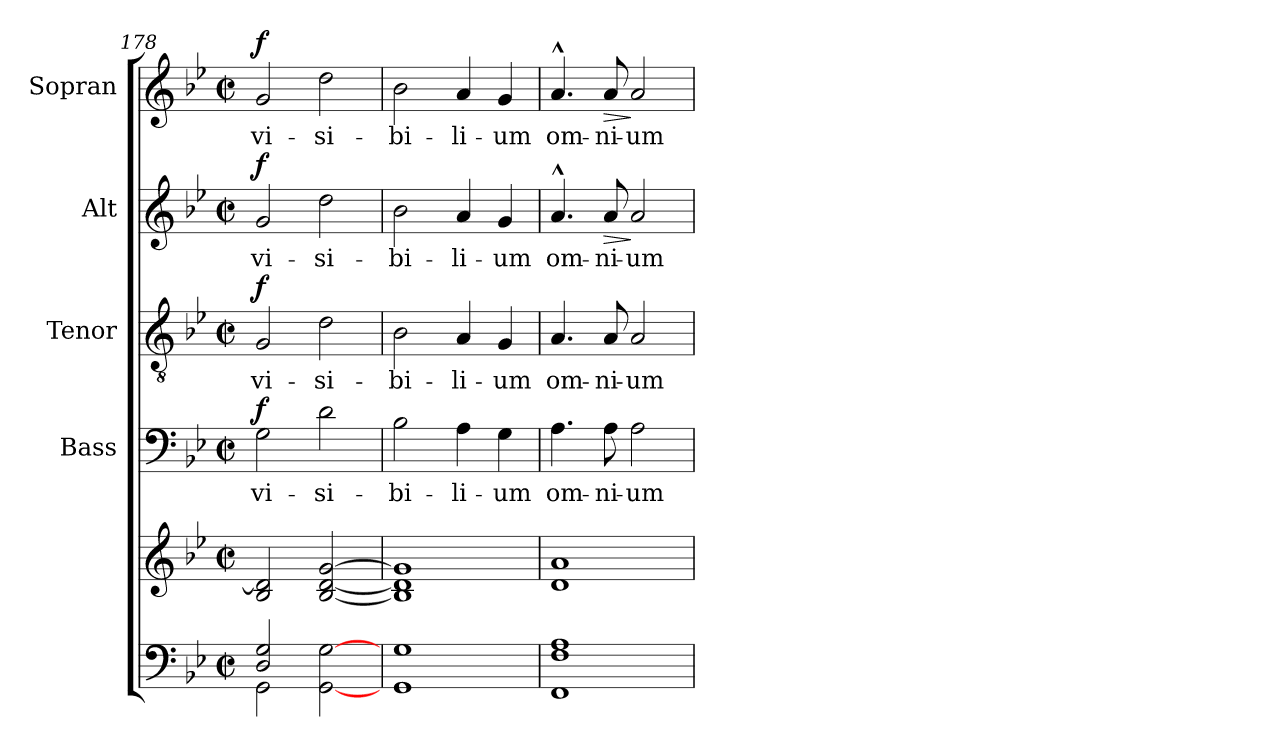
**kern	**kern	**kern	**text	**dynam	**kern	**text	**dynam	**kern	**text	**dynam	**kern	**text	**dynam
*part5	*part5	*part4	*part4	*part4	*part3	*part3	*part3	*part2	*part2	*part2	*part1	*part1	*part1
*staff6	*staff5	*staff4	*staff4	*staff4	*staff3	*staff3	*staff3	*staff2	*staff2	*staff2	*staff1	*staff1	*staff1
*	*	*I"Bass	*	*	*I"Tenor	*	*	*I"Alt	*	*	*I"Sopran	*	*
*	*	*I'B.	*	*	*I'T.	*	*	*I'A.	*	*	*I'S.	*	*
*clefF4	*clefG2	*clefF4	*	*	*clefGv2	*	*	*clefG2	*	*	*clefG2	*	*
*k[b-e-]	*k[b-e-]	*k[b-e-]	*	*	*k[b-e-]	*	*	*k[b-e-]	*	*	*k[b-e-]	*	*
*B-:	*B-:	*B-:	*	*	*B-:	*	*	*B-:	*	*	*B-:	*	*
*M2/2	*M2/2	*M2/2	*	*	*M2/2	*	*	*M2/2	*	*	*M2/2	*	*
*met(c|)	*met(c|)	*met(c|)	*	*	*met(c|)	*	*	*met(c|)	*	*	*met(c|)	*	*
=178	=178	=178	=178	=178	=178	=178	=178	=178	=178	=178	=178	=178	=178
*^	*	*	*	*	*	*	*	*	*	*	*	*	*
!	!	!	!	!LO:LY:b	!LO:DY:a	!	!LO:LY:b	!LO:DY:a	!	!LO:LY:b	!LO:DY:a	!	!LO:LY:b	!LO:DY:a
2D/ 2G/	2GG\	2B-/ 2d/]	2G\	vi-	f	2G/	vi-	f	2g/	vi-	f	2g/	vi-	f
!	!	!	!	!LO:LY:b	!	!	!LO:LY:b	!	!	!LO:LY:b	!	!	!LO:LY:b	!
2ryy	[<2GG\ [>2G\	[2B-/ [2d/ [2g/	2d\	-si-	.	2d\	-si-	.	2dd\	-si-	.	2dd\	-si-	.
=179	=179	=179	=179	=179	=179	=179	=179	=179	=179	=179	=179	=179	=179	=179
!	!	!	!	!LO:LY:b	!	!	!LO:LY:b	!	!	!LO:LY:b	!	!	!LO:LY:b	!
*v	*v	*	*	*	*	*	*	*	*	*	*	*	*	*
1GG 1G	1B-] 1d] 1g]	2B-\	-bi-	.	2B-\	-bi-	.	2b-\	-bi-	.	2b-\	-bi-	.
!	!	!	!LO:LY:b	!	!	!LO:LY:b	!	!	!LO:LY:b	!	!	!LO:LY:b	!
.	.	4A\	-li-	.	4A/	-li-	.	4a/	-li-	.	4a/	-li-	.
!	!	!	!LO:LY:b	!	!	!LO:LY:b	!	!	!LO:LY:b	!	!	!LO:LY:b	!
.	.	4G\	-um	.	4G/	-um	.	4g/	-um	.	4g/	-um	.
=180	=180	=180	=180	=180	=180	=180	=180	=180	=180	=180	=180	=180	=180
!	!	!	!LO:LY:b	!	!	!LO:LY:b	!	!	!LO:LY:b	!	!	!LO:LY:b	!
1FF 1F 1A	1d 1a	4.A\	om-	.	4.A/	om-	.	4.a^^>/	om-	.	4.a^^>/	om-	.
!	!	!	!LO:LY:b	!	!	!LO:LY:b	!	!	!LO:LY:b	!LO:HP:b	!	!LO:LY:b	!LO:HP:b
.	.	8A\	-ni-	.	8A/	-ni-	.	8a/	-ni-	>	8a/	-ni-	>
!	!	!	!LO:LY:b	!	!	!LO:LY:b	!	!	!LO:LY:b	!	!	!LO:LY:b	!
.	.	2A\	-um	.	2A/	-um	.	2a/	-um	]	2a/	-um	]
=	=	=	=	=	=	=	=	=	=	=	=	=	=
*-	*-	*-	*-	*-	*-	*-	*-	*-	*-	*-	*-	*-	*-
